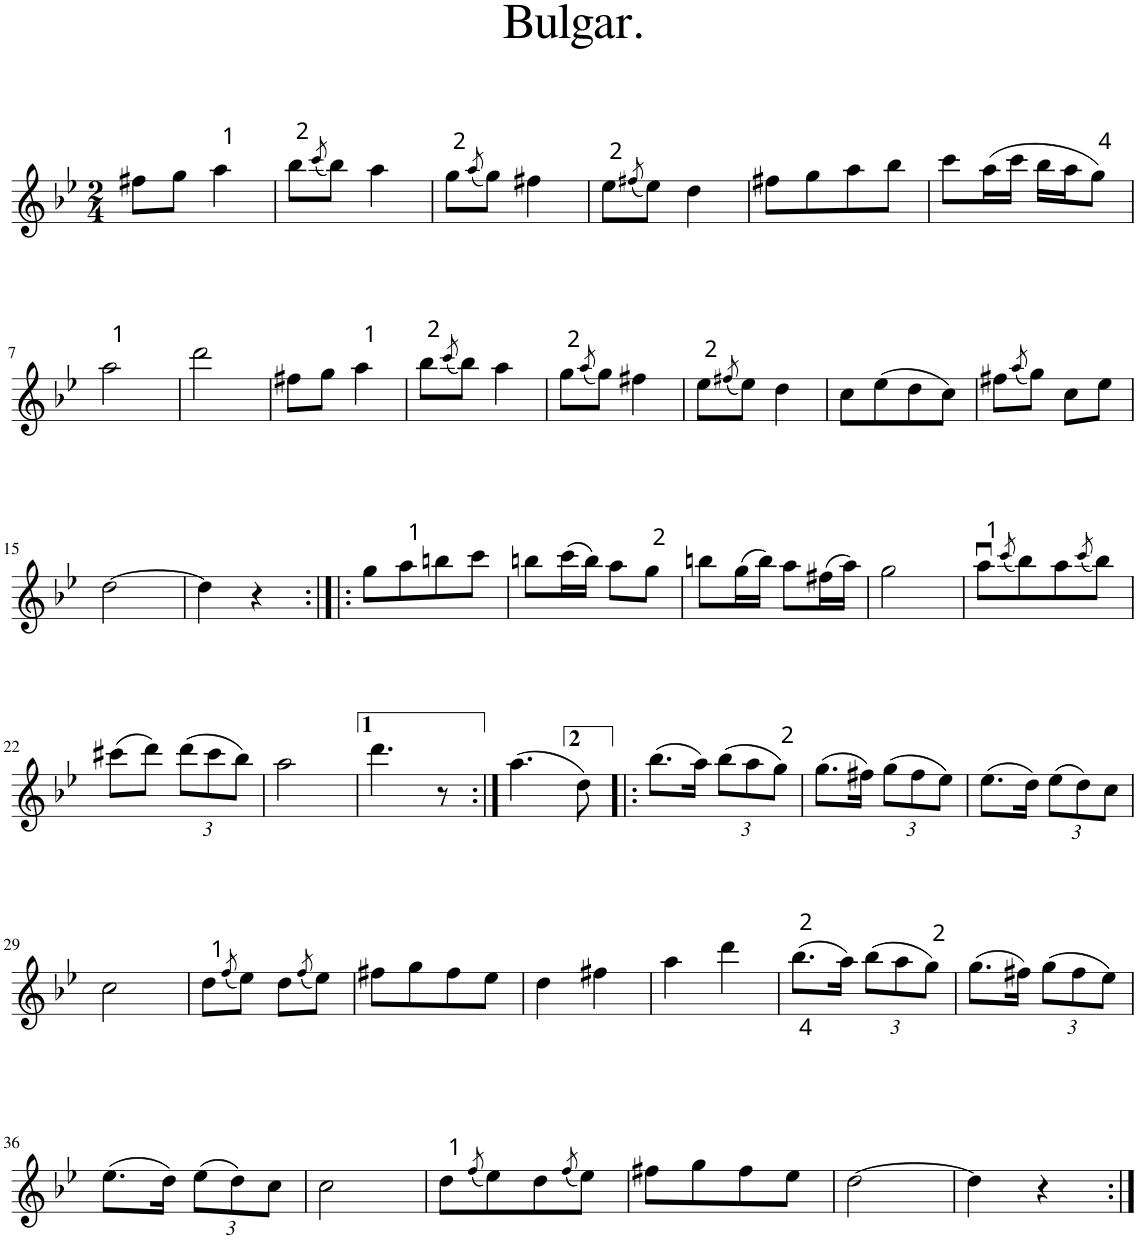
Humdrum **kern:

**kern
*part1
*staff1
*I"Piano
*I'Pno.
*clefG2
*k[b-e-]
*g:
*M2/4
=1
8ff#X\L
8gg\J
4aa\
=2
8bb-\L
(8qccc/
8bb-\J)
4aa\
=3
8gg\L
(8qaa/
8gg\J)
4ff#X\
=4
8ee-\L
(8qff#X/
8ee-\J)
4dd\
=5
8ff#X\L
8gg\
8aa\
8bb-\J
=6
8ccc\L
(16aa\L
16ccc\JJ
16bb-\LL
16aa\J
8gg\J)
!!LO:LB:g=z
=7
2aa\
=8
2ddd\
=9
8ff#X\L
8gg\J
4aa\
=10
8bb-\L
(8qccc/
8bb-\J)
4aa\
=11
8gg\L
(8qaa/
8gg\J)
4ff#X\
=12
8ee-\L
(8qff#X/
8ee-\J)
4dd\
=13
8cc\L
(8ee-\
8dd\
8cc\J)
=14
8ff#X\L
(8qaa/
8gg\J)
8cc\L
8ee-\J
!!LO:LB:g=z
=15
[2dd\
=16
4dd\]
4r
=17:|!|:
8gg\L
8aa\
8bbn\
8ccc\J
=18
8bbn\L
(16ccc\L
16bb\JJ)
8aa\L
8gg\J
=19
8bbn\L
(16gg\L
16bb\JJ)
8aa\L
(16ff#X\L
16aa\JJ)
=20
2gg\
=21
8aau\L
(8qccc/
8bb-\)
8aa\
(8qccc/
8bb-\J)
!!LO:LB:g=z
=22
(8ccc#X\L
8ddd\J)
*Xbrackettup
(12ddd\L
12ccc#\
12bb-\J)
=23
2aa\
=24
4.ddd\
8r
=25:|!
(4.aa\
8dd\)
=26!|:
(8.bb-\L
16aa\Jk)
(12bb-\L
12aa\
12gg\J)
=27
(8.gg\L
16ff#X\Jk)
(12gg\L
12ff#\
12ee-\J)
=28
(8.ee-\L
16dd\Jk)
(12ee-\L
12dd\)
12cc\J
!!LO:LB:g=z
=29
2cc\
=30
8dd\L
(8qff/
8ee-\J)
8dd\L
(8qff/
8ee-\J)
=31
8ff#X\L
8gg\
8ff#\
8ee-\J
=32
4dd\
4ff#X\
=33
4aa\
4ddd\
=34
(8.bb-<\L
16aa\Jk)
(12bb-\L
12aa\
12gg\J)
=35
(8.gg\L
16ff#X\Jk)
(12gg\L
12ff#\
12ee-\J)
!!LO:LB:g=z
=36
(8.ee-\L
16dd\Jk)
(12ee-\L
12dd\)
12cc\J
=37
2cc\
=38
8dd\L
(8qff/
8ee-\)
8dd\
(8qff/
8ee-\J)
=39
8ff#X\L
8gg\
8ff#\
8ee-\J
=40
[2dd\
=41
4dd\]
4r
=:|!
*-
